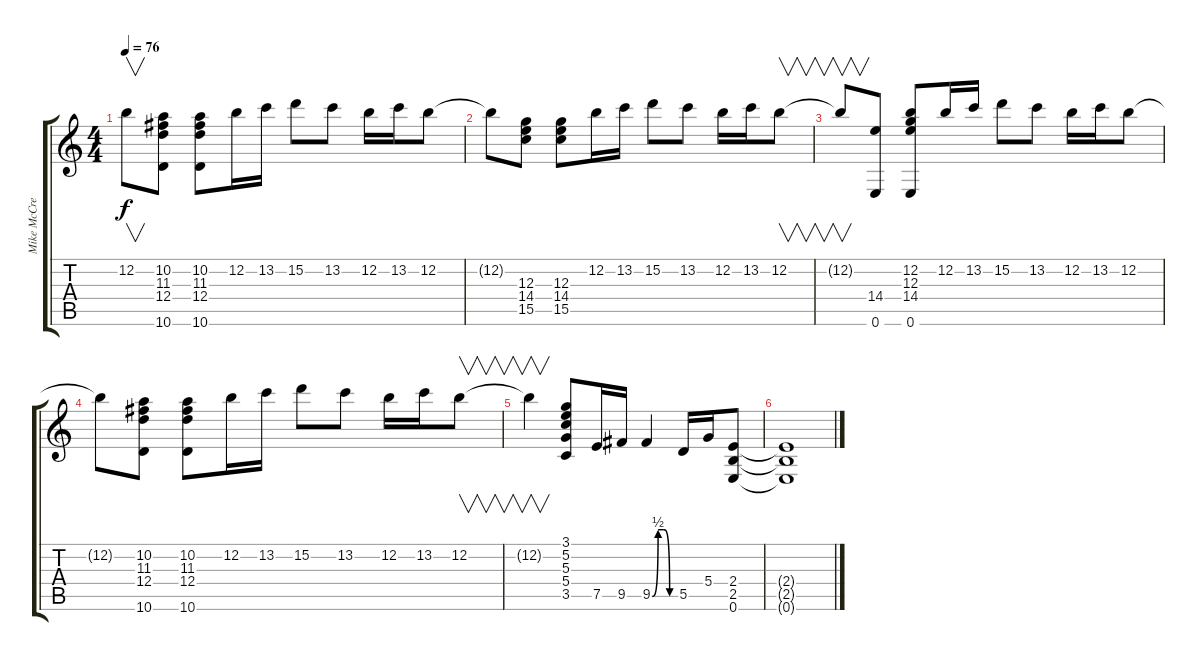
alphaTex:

\track ("Mike McCready (Guitar)" "Mike McCre") {instrument overdrivenguitar}
\staff {score tabs}
\tuning (E4 B3 G3 D3 A2 E2) {hide}
\ts (4 4)
\tempo 76
\clef g2
\ks c
12.2{t}.8{v dy f} (10.2 11.3 12.4 10.6).8 (10.2 11.3 12.4 10.6).8 12.2.16 13.2.16 15.2.8 13.2.8 12.2.16 13.2.16 12.2.8 |
12.2{t}.8 (12.3 14.4 15.5).8 (12.3 14.4 15.5).8 12.2.16 13.2.16 15.2.8 13.2.8 12.2.16 13.2.16 12.2.8{v} |
12.2{t}.8{v} (14.4 0.6).8 (12.2 12.3 14.4 0.6).8 12.2.16 13.2.16 15.2.8 13.2.8 12.2.16 13.2.16 12.2.8 |
12.2{t}.8 (10.2 11.3 12.4 10.6).8 (10.2 11.3 12.4 10.6).8 12.2.16 13.2.16 15.2.8 13.2.8 12.2.16 13.2.16 12.2.8{v} |
12.2{t}.4{v} (3.1 5.2 5.3 5.4 3.5).8 7.5.16 9.5.16 9.5{be (custom 0 0 15 2 30 2 45 0 60 0)}.4 5.5.16 5.4.16 (2.4 2.5 0.6).8 |
(2.4{t} 2.5{t} 0.6{t}).1
